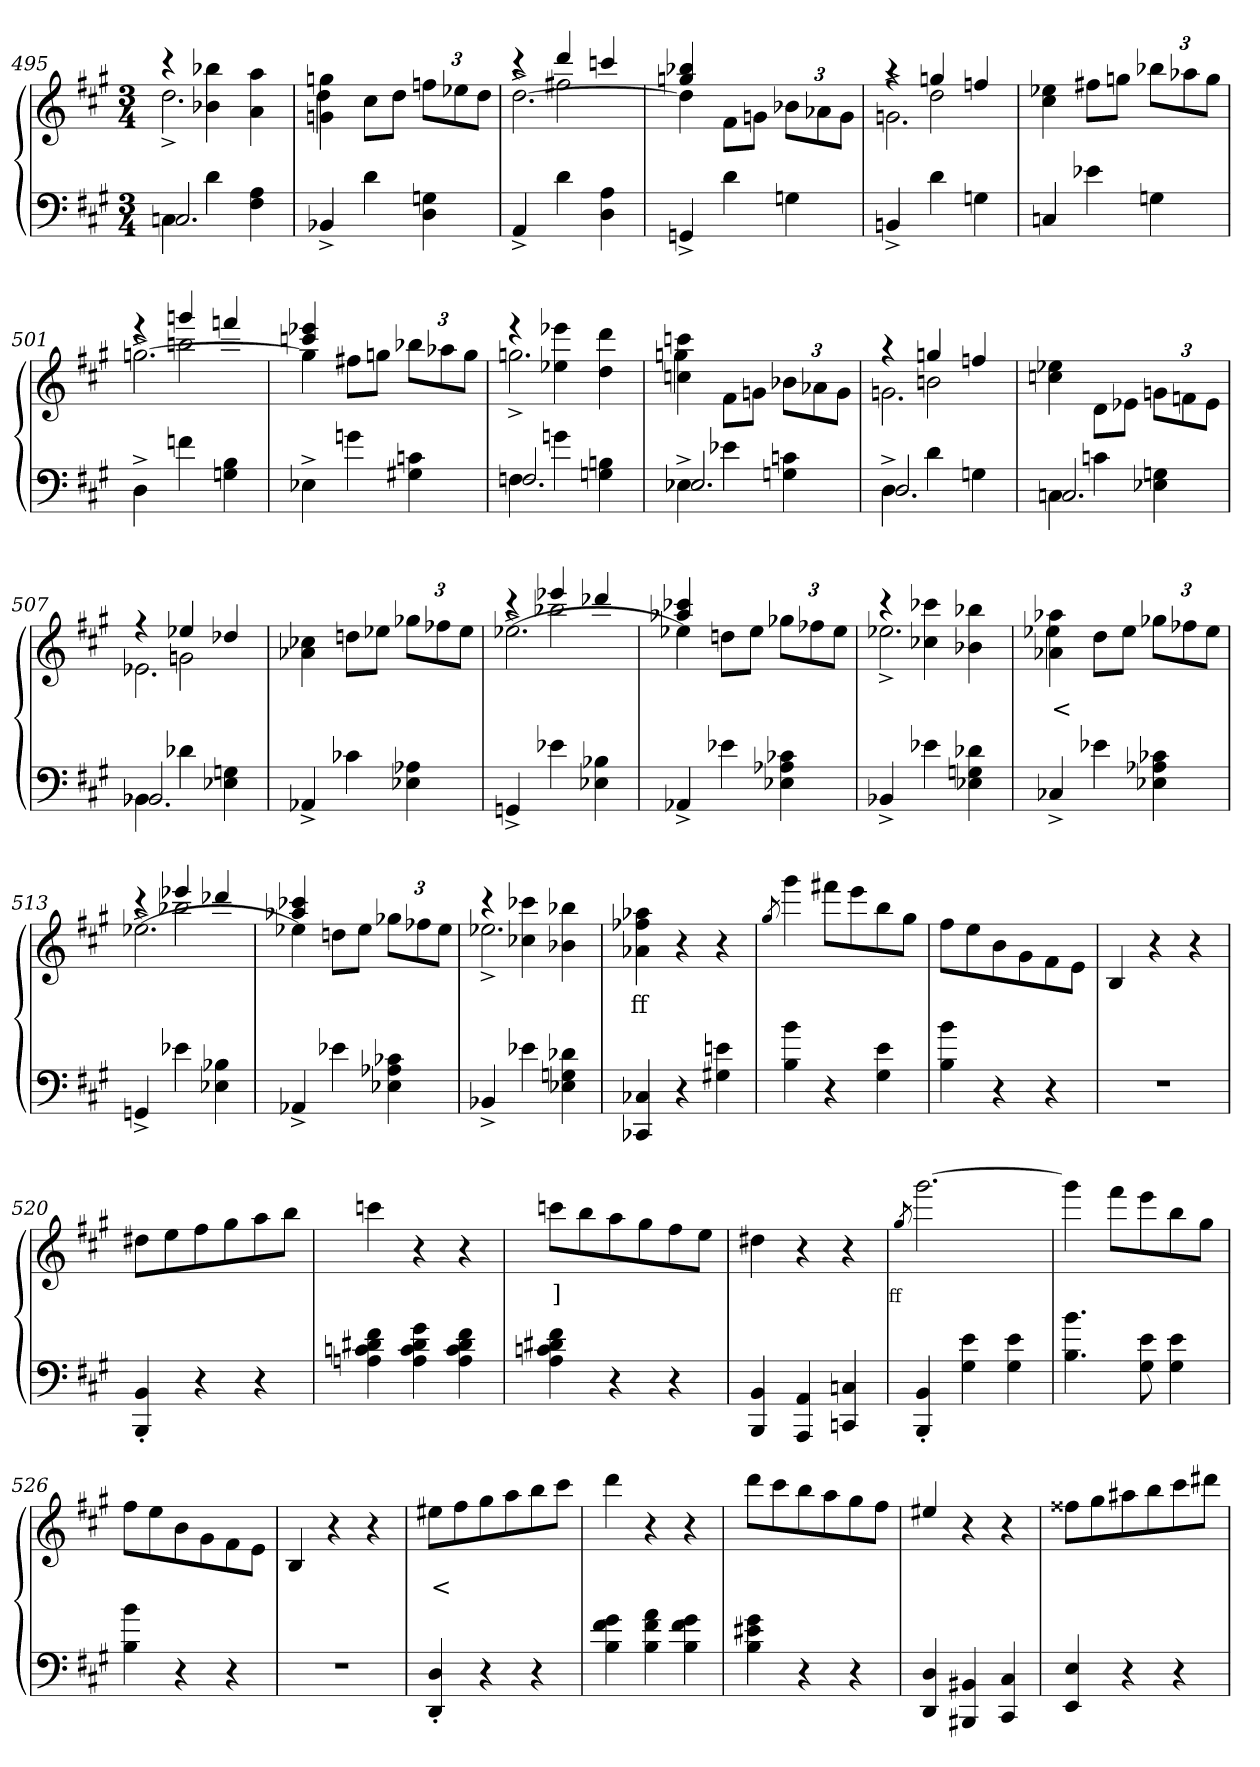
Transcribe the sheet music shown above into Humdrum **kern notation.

**kern	**kern	**text
*part2	*part1	*part1
*staff2	*staff1	*staff1
*clefF4	*clefG2	*
*k[f#c#g#]	*k[f#c#g#]	*
*M3/4	*M3/4	*
=495	=495	=495
*^	*^	*
4Cn\	2.C/	4r	2.dd^>	.
4d\	.	4bb-X 4b-X\	.	.
4A 4F#\	.	4aa 4a\	.	.
*v	*v	*	*	*
=496	=496	=496	=496
4BB-X^>	4ggn 4gn\	4dd\	.
4d	2ryy	8cc#L	.
.	.	8ddJ	.
4Gn 4D	.	12ffnL	.
.	.	12ee-X	.
.	.	12ddJ	.
=497	=497	=497	=497
*	*	*^	*
4AA^>	4r	4ryy	[2.dd^>\	.
4d	4ddd	2ff#X	.	.
4A 4D	4cccn	.	.	.
*	*	*v	*v	*
=498	=498	=498	=498
4GGn^>	4bb-X 4ggn	4dd]	.
4d	2ryy	8f#\L	.
.	.	8gnJ	.
4Gn	.	12b-\L	.
.	.	12a-X	.
.	.	12gJ	.
=499	=499	=499	=499
*	*	*^	*
4BBn^>	4r	4ryy	2.gn^>\	.
4d	4ggn	2dd	.	.
4Gn	4ffn	.	.	.
*	*v	*v	*v	*
=500	=500	=500
4Cn	4ee-X 4cc#	.
4e-X	8ff#XL	.
.	8ggnJ	.
4Gn	12bb-XL	.
.	12aa-X	.
.	12ggJ	.
=501	=501	=501
*	*^	*
*	*	*^	*
4D^>	4r	4ryy	[2.ggn^>\	.
4fn	4gggn	2bbn	.	.
4B 4Gn	4fffn	.	.	.
*	*	*v	*v	*
=502	=502	=502	=502
4E-X^>	4eee-X 4cccn	4ggn]	.
4gn	2ryy	8ff#XL	.
.	.	8ggJ	.
4cn 4G#X	.	12bb-XL	.
.	.	12aa-X	.
.	.	12ggJ	.
=503	=503	=503	=503
*^	*	*	*
4Fn\	2.F/	4r	2.ggn^>	.
4gn\	.	4eee-X 4ee-X\	.	.
4Bn 4Gn\	.	4ddd 4dd\	.	.
=504	=504	=504	=504	=504
4E-X^>\	2.E-/	4cccn 4ccn\	4ggn\	.
4e-\	.	2ryy	8f#\L	.
.	.	.	8gnJ	.
4cn 4Gn\	.	.	12b-X\L	.
.	.	.	12a-X	.
.	.	.	12gJ	.
=505	=505	=505	=505	=505
*	*	*	*^	*
4D^>\	2.D/	4r	4ryy	2.gn\	.
4d\	.	4ggn	2bn	.	.
4Gn\	.	4ffn	.	.	.
*	*	*v	*v	*v	*
=506	=506	=506	=506
4Cn\	2.C/	4ee-X 4ccn	.
4cn\	.	8d\L	.
.	.	8e-J	.
4Gn\ 4E-X\	.	12gn\L	.
.	.	12fn	.
.	.	12e-J	.
=507	=507	=507	=507
*	*	*^	*
*	*	*	*^	*
4BB-X\	2.BB-/	4r	4ryy	2.e-\	.
4d-X\	.	4ee-X	2gn	.	.
4Gn\ 4E-X\	.	4dd-X	.	.	.
*v	*v	*	*	*	*
*	*v	*v	*v	*
=508	=508	=508
4AA-X^>	4cc-X 4a-X	.
4c-X	8ddnL	.
.	8ee-XJ	.
4A- 4E-X	12gg-XL	.
.	12ff-X	.
.	12ee-J	.
=509	=509	=509
*	*^	*
*	*	*^	*
4GGn^>	4r	4ryy	[2.ee-^>\	.
4e-X	4eee-X	2bb-X	.	.
4B-X 4E-	4ddd-X	.	.	.
*	*	*v	*v	*
=510	=510	=510	=510
4AA-X^>	4ccc-X 4aa-X	4ee-X]	.
4e-X	2ryy	8ddnL	.
.	.	8ee-J	.
4c-X 4A- 4E-	.	12gg-XL	.
.	.	12ff-X	.
.	.	12ee-J	.
=511	=511	=511	=511
4BB-X^>	4r	2.ee-X^>	.
4e-X	4ccc-X 4cc-X\	.	.
4d-X 4Gn 4E-	4bb-X 4b-X\	.	.
=512	=512	=512	=512
4C-X^>	4aa-X 4a-X\	4ee-X	<
4e-X	2ryy	8ddL	.
.	.	8ee-J	.
4c- 4A-X 4E-	.	12gg-XL	.
.	.	12ff-X	.
.	.	12ee-J	.
=513	=513	=513	=513
*	*	*^	*
4GGn^>	4r	4ryy	[2.ee-^>\	.
4e-X	4eee-X	2bb-X	.	.
4B-X 4E-	4ddd-X	.	.	.
*	*	*v	*v	*
=514	=514	=514	=514
4AA-X^>	4ccc-X 4aa-X	4ee-X]	.
4e-X	2ryy	8ddnL	.
.	.	8ee-J	.
4c-X 4A- 4E-	.	12gg-XL	.
.	.	12ff-X	.
.	.	12ee-J	.
=515	=515	=515	=515
4BB-X^>	4r	2.ee-X^>	.
4e-X	4ccc-X 4cc-X\	.	.
4d-X 4Gn 4E-	4bb-X 4b-X\	.	.
*	*v	*v	*
=516	=516	=516
4C-X 4CC-X	4aa-X 4ff-X 4a-X	ff
4r	4r	.
4en 4G#X	4r	.
=517	=517	=517
.	8qgg#/	.
4b 4B	4ggg#	.
4r	8fff#XL	.
.	8eee	.
4e 4G#	8bb	.
.	8gg#J	.
=518	=518	=518
4b 4B	8ff#\L	.
.	8ee	.
4r	8b	.
.	8g#	.
4r	8f#	.
.	8eJ	.
=519	=519	=519
2.r	4B	.
.	4r	.
.	4r	.
=520	=520	=520
4BB'> 4BBB'>	8dd#XL	.
.	8ee	.
4r	8ff#	.
.	8gg#	.
4r	8aa	.
.	8bbJ	.
=521	=521	=521
4f# 4d#X 4cn 4An	4cccn\	.
4g# 4d# 4c 4A	4r	>
4f# 4d# 4c 4A	4r	.
=522	=522	=522
4f# 4d#X 4cn 4A	8cccn\L	]
.	8bb\	.
4r	8aa\	.
.	8gg#\	.
4r	8ff#\	.
.	8ee\J	.
=523	=523	=523
4BB 4BBB	4dd#X	.
4AA 4AAA	4r	.
4Cn 4CCn	4r	.
=524	=524	=524
.	8qgg#/	ff
4BB'> 4BBB'>	[2.ggg#	.
4e 4G#	.	.
4e 4G#	.	.
=525	=525	=525
4.b 4.B	4ggg#]	.
.	8fff#L	.
8e 8G#	8eee	.
4e 4G#	8bb	.
.	8gg#J	.
=526	=526	=526
4b 4B	8ff#\L	.
.	8ee	.
4r	8b	.
.	8g#	.
4r	8f#	.
.	8eJ	.
=527	=527	=527
2.r	4B	.
.	4r	.
.	4r	.
=528	=528	=528
4D'> 4DD'>	8ee#XL	<
.	8ff#	.
4r	8gg#	.
.	8aa	.
4r	8bb	.
.	8ccc#J	.
=529	=529	=529
4g# 4f# 4B	4ddd\	.
4a 4f# 4B	4r	.
4g# 4f# 4B	4r	.
=530	=530	=530
4g# 4e#X 4B	8dddL	.
.	8ccc#	.
4r	8bb	.
.	8aa	.
4r	8gg#	.
.	8ff#J	.
=531	=531	=531
4D 4DD	4ee#X/	.
4BB#X 4BBB#X	4r	.
4C# 4CC#	4r	.
=532	=532	=532
4E 4EE	8ff##XL	.
.	8gg#	.
4r	8aa#X	.
.	8bb	.
4r	8ccc#	.
.	8ddd#XJ	.
=	=	=
*-	*-	*-
